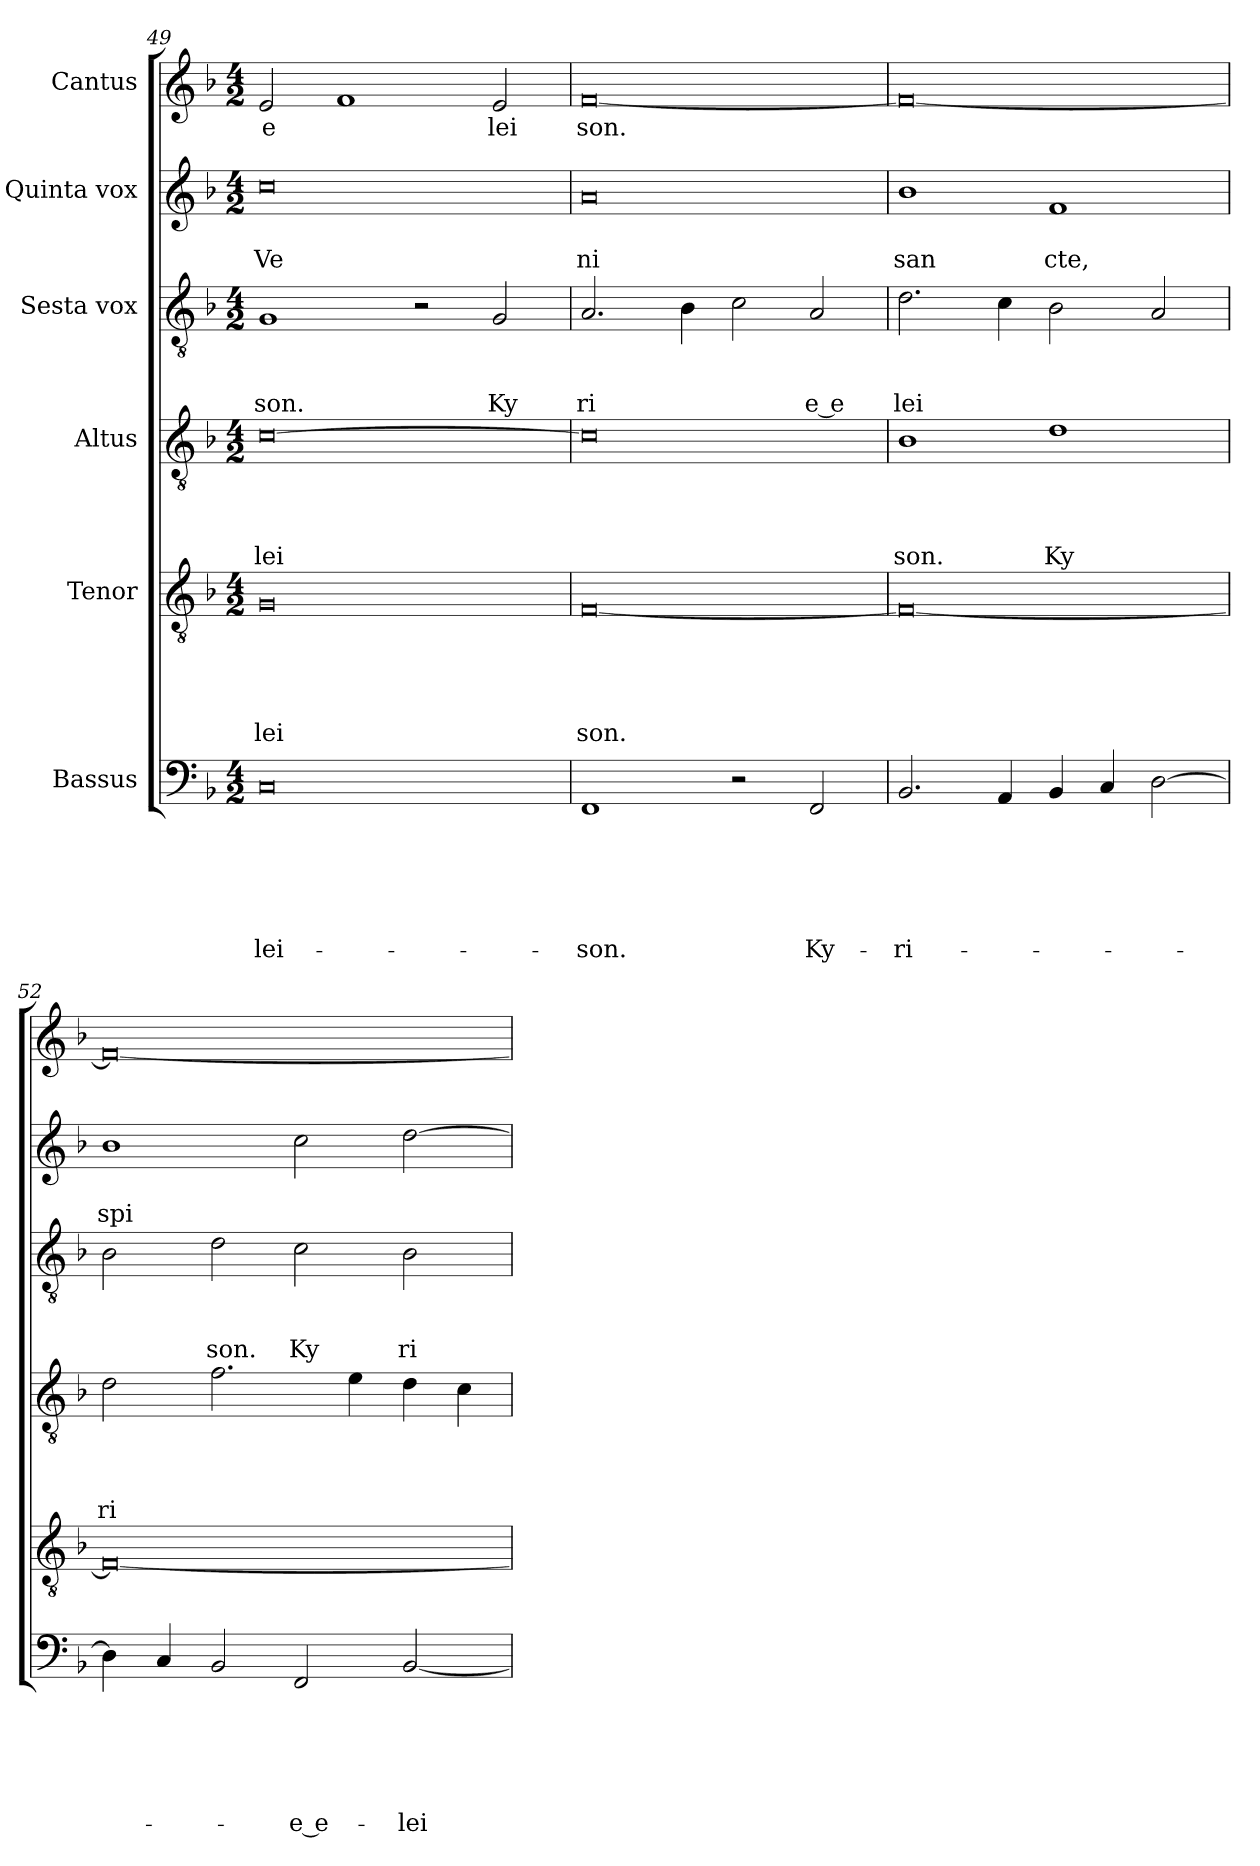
**kern	**text	**text	**text	**text	**text	**text	**kern	**text	**text	**text	**text	**text	**kern	**text	**text	**text	**text	**kern	**text	**text	**text	**kern	**text	**text	**kern	**text
*part6	*part6	*part6	*part6	*part6	*part6	*part6	*part5	*part5	*part5	*part5	*part5	*part5	*part4	*part4	*part4	*part4	*part4	*part3	*part3	*part3	*part3	*part2	*part2	*part2	*part1	*part1
*staff6	*staff6	*staff6	*staff6	*staff6	*staff6	*staff6	*staff5	*staff5	*staff5	*staff5	*staff5	*staff5	*staff4	*staff4	*staff4	*staff4	*staff4	*staff3	*staff3	*staff3	*staff3	*staff2	*staff2	*staff2	*staff1	*staff1
*I"Bassus	*	*	*	*	*	*	*I"Tenor	*	*	*	*	*	*I"Altus	*	*	*	*	*I"Sesta vox	*	*	*	*I"Quinta vox	*	*	*I"Cantus	*
*clefF4	*	*	*	*	*	*	*clefGv2	*	*	*	*	*	*clefGv2	*	*	*	*	*clefGv2	*	*	*	*clefG2	*	*	*clefG2	*
*k[b-]	*	*	*	*	*	*	*k[b-]	*	*	*	*	*	*k[b-]	*	*	*	*	*k[b-]	*	*	*	*k[b-]	*	*	*k[b-]	*
*F:	*	*	*	*	*	*	*F:	*	*	*	*	*	*F:	*	*	*	*	*F:	*	*	*	*F:	*	*	*F:	*
*M4/2	*	*	*	*	*	*	*M4/2	*	*	*	*	*	*M4/2	*	*	*	*	*M4/2	*	*	*	*M4/2	*	*	*M4/2	*
=49	=49	=49	=49	=49	=49	=49	=49	=49	=49	=49	=49	=49	=49	=49	=49	=49	=49	=49	=49	=49	=49	=49	=49	=49	=49	=49
!	!	!	!	!	!	!LO:LY:b	!	!	!	!	!	!LO:LY:b	!	!	!	!	!LO:LY:b	!	!	!	!LO:LY:b	!	!	!LO:LY:b	!	!LO:LY:b
0C	.	.	.	.	.	-lei-	0G	.	.	.	.	lei	[>0c	.	.	.	lei	1G	.	.	son.	0cc	.	Ve	2e/	e
.	.	.	.	.	.	.	.	.	.	.	.	.	.	.	.	.	.	.	.	.	.	.	.	.	1f	.
.	.	.	.	.	.	.	.	.	.	.	.	.	.	.	.	.	.	2r	.	.	.	.	.	.	.	.
!	!	!	!	!	!	!	!	!	!	!	!	!	!	!	!	!	!	!	!	!	!LO:LY:b	!	!	!	!	!LO:LY:b
.	.	.	.	.	.	.	.	.	.	.	.	.	.	.	.	.	.	2G/	.	.	Ky	.	.	.	2e/	lei
=50	=50	=50	=50	=50	=50	=50	=50	=50	=50	=50	=50	=50	=50	=50	=50	=50	=50	=50	=50	=50	=50	=50	=50	=50	=50	=50
!	!	!	!	!	!	!LO:LY:b	!	!	!	!	!	!LO:LY:b	!	!	!	!	!	!	!	!	!LO:LY:b	!	!	!LO:LY:b	!	!LO:LY:b
1FF	.	.	.	.	.	-son.	[<0F	.	.	.	.	son.	0c]	.	.	.	.	2.A/	.	.	ri	0a	.	ni	[<0f	son.
.	.	.	.	.	.	.	.	.	.	.	.	.	.	.	.	.	.	4B-\	.	.	.	.	.	.	.	.
2r	.	.	.	.	.	.	.	.	.	.	.	.	.	.	.	.	.	2c\	.	.	.	.	.	.	.	.
!	!	!	!	!	!	!LO:LY:b	!	!	!	!	!	!	!	!	!	!	!	!	!	!	!LO:LY:b:rj	!	!	!	!	!
2FF/	.	.	.	.	.	Ky-	.	.	.	.	.	.	.	.	.	.	.	2A/	.	.	e e	.	.	.	.	.
=51	=51	=51	=51	=51	=51	=51	=51	=51	=51	=51	=51	=51	=51	=51	=51	=51	=51	=51	=51	=51	=51	=51	=51	=51	=51	=51
!	!	!	!	!	!	!LO:LY:b	!	!	!	!	!	!	!	!	!	!	!LO:LY:b	!	!	!	!LO:LY:b	!	!	!LO:LY:b	!	!
2.BB-/	.	.	.	.	.	-ri-	0F_	.	.	.	.	.	1B-	.	.	.	son.	2.d\	.	.	lei	1b-	.	san	0f_	.
4AA/	.	.	.	.	.	.	.	.	.	.	.	.	.	.	.	.	.	4c\	.	.	.	.	.	.	.	.
!	!	!	!	!	!	!	!	!	!	!	!	!	!	!	!	!	!LO:LY:b	!	!	!	!	!	!	!LO:LY:b	!	!
4BB-/	.	.	.	.	.	.	.	.	.	.	.	.	1d	.	.	.	Ky	2B-\	.	.	.	1f	.	cte,	.	.
4C/	.	.	.	.	.	.	.	.	.	.	.	.	.	.	.	.	.	.	.	.	.	.	.	.	.	.
[>2D\	.	.	.	.	.	.	.	.	.	.	.	.	.	.	.	.	.	2A/	.	.	.	.	.	.	.	.
=52	=52	=52	=52	=52	=52	=52	=52	=52	=52	=52	=52	=52	=52	=52	=52	=52	=52	=52	=52	=52	=52	=52	=52	=52	=52	=52
!	!	!	!	!	!	!	!	!	!	!	!	!	!	!	!	!	!LO:LY:b	!	!	!	!	!	!	!LO:LY:b	!	!
4D\]	.	.	.	.	.	.	0F_	.	.	.	.	.	2d\	.	.	.	ri	2B-\	.	.	.	1b-	.	spi	0f_	.
4C/	.	.	.	.	.	.	.	.	.	.	.	.	.	.	.	.	.	.	.	.	.	.	.	.	.	.
!	!	!	!	!	!	!	!	!	!	!	!	!	!	!	!	!	!	!	!	!	!LO:LY:b	!	!	!	!	!
2BB-/	.	.	.	.	.	.	.	.	.	.	.	.	2.f\	.	.	.	.	2d\	.	.	son.	.	.	.	.	.
!	!	!	!	!	!	!LO:LY:b:rj	!	!	!	!	!	!	!	!	!	!	!	!	!	!	!LO:LY:b	!	!	!	!	!
2FF/	.	.	.	.	.	-e e-	.	.	.	.	.	.	.	.	.	.	.	2c\	.	.	Ky	2cc\	.	.	.	.
.	.	.	.	.	.	.	.	.	.	.	.	.	4e\	.	.	.	.	.	.	.	.	.	.	.	.	.
!	!	!	!	!	!	!LO:LY:b	!	!	!	!	!	!	!	!	!	!	!	!	!	!	!LO:LY:b	!	!	!	!	!
[<2BB-/	.	.	.	.	.	-lei-	.	.	.	.	.	.	4d\	.	.	.	.	2B-\	.	.	ri	[>2dd\	.	.	.	.
.	.	.	.	.	.	.	.	.	.	.	.	.	4c\	.	.	.	.	.	.	.	.	.	.	.	.	.
=	=	=	=	=	=	=	=	=	=	=	=	=	=	=	=	=	=	=	=	=	=	=	=	=	=	=
*-	*-	*-	*-	*-	*-	*-	*-	*-	*-	*-	*-	*-	*-	*-	*-	*-	*-	*-	*-	*-	*-	*-	*-	*-	*-	*-
